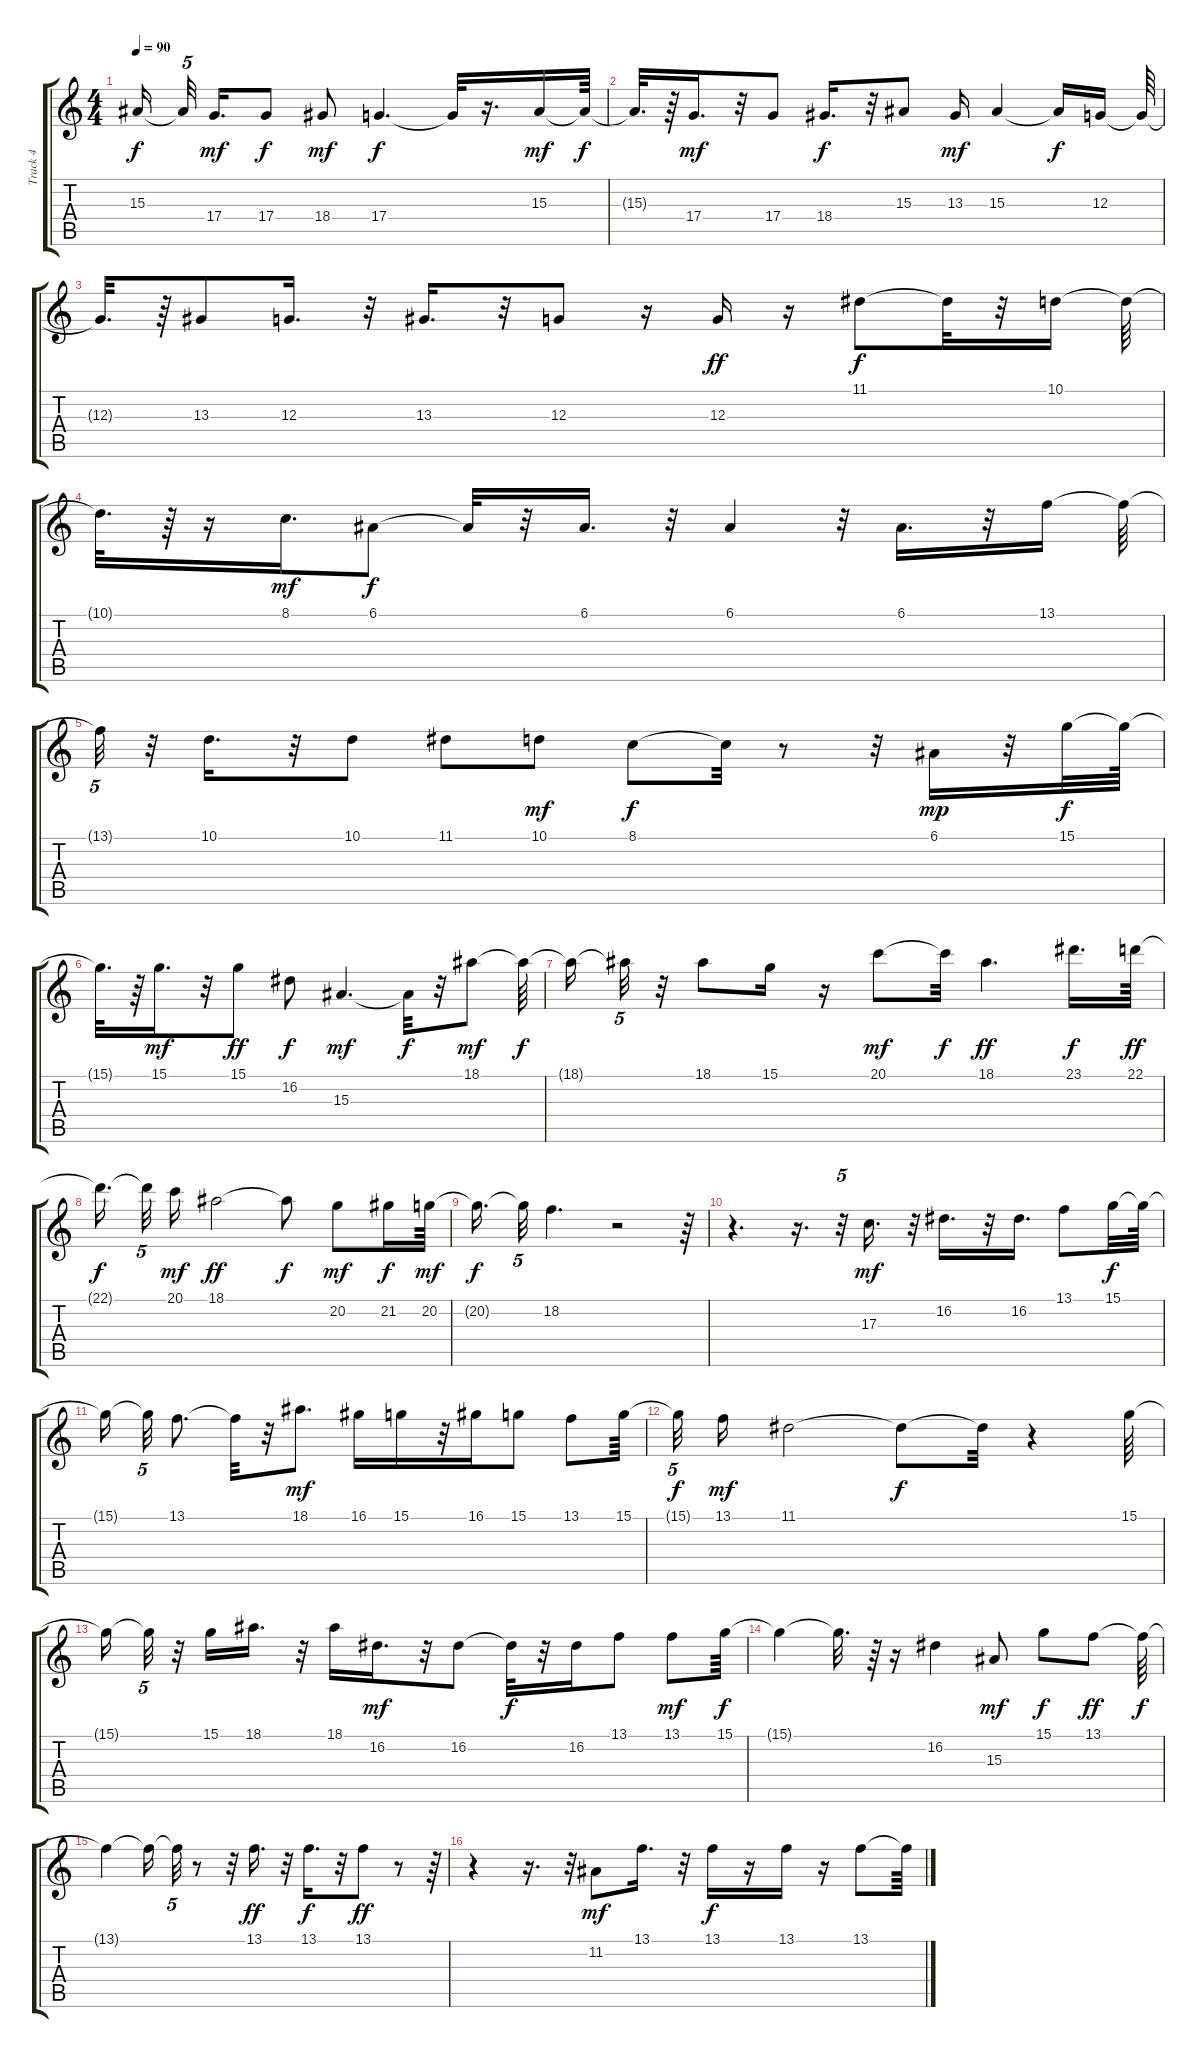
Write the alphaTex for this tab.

\track ("Track 4" "Track 4") {instrument synthvoice}
\staff {score tabs}
\tuning (E4 B3 G3 D3 A2 E2) {hide}
\ts (4 4)
\tempo 90
\clef g2
\ks c
15.3{t}.16{dy f} 15.3{t}.32{tu (5 4)} 17.4.16{d dy mf} 17.4.8{dy f} 18.4.8{dy mf} 17.4.4{d dy f} 17.4{t}.32 r.16{d} 15.3.16{dy mf} 15.3{t}.64{dy f} |
15.3{t}.32{d} r.64 17.4.16{d dy mf} r.32 17.4.8 18.4.16{d dy f} r.32 15.3.8 13.3.16{dy mf} 15.3.4 15.3{t}.16{dy f} 12.3.16 12.3{t}.64 |
12.3{t}.32{d} r.64 13.3.8 12.3.16{d} r.32 13.3.16{d} r.32 12.3.8 r.16 12.3.16{dy ff} r.16 11.1.8{dy f} 11.1{t}.32 r.32 10.1.16 10.1{t}.64 |
10.1{t}.32{d} r.64 r.16 8.1.16{d dy mf} 6.1.8{dy f} 6.1{t}.32 r.32 6.1.16{d} r.32 6.1.4 r.32 6.1.16{d} r.32 13.1.16 13.1{t}.64 |
13.1{t}.32{tu (5 4)} r.32 10.1.16{d} r.32 10.1.8 11.1.8 10.1.8{dy mf} 8.1.8{dy f} 8.1{t}.32 r.8 r.32 6.1.16{dy mp} r.32 15.1.32{dy f} 15.1{t}.64 |
15.1{t}.32{d} r.64 15.1.16{d dy mf} r.32 15.1.8{dy ff} 16.2.8{dy f} 15.3.4{d dy mf} 15.3{t}.32{dy f} r.32 18.1.8{dy mf} 18.1{t}.64{dy f} |
18.1{t}.16 18.1{t}.32{tu (5 4)} r.32 18.1.8 15.1.16 r.16 20.1.8{dy mf} 20.1{t}.32{dy f} 18.1.4{d dy ff} 23.1.16{d dy f} 22.1.64{dy ff} |
22.1{t}.16{d dy f} 22.1{t}.32{tu (5 4)} 20.1.16{dy mf} 18.1.2{dy ff} 18.1{t}.8{dy f} 20.2.8{dy mf} 21.2.16{dy f} 20.2.64{dy mf} |
20.2{t}.16{d dy f} 20.2{t}.32{tu (5 4)} 18.2.4{d} r.2 r.64 |
r.4{d} r.16{d} r.32{tu (5 4)} 17.3.16{d dy mf} r.32 16.2.16{d} r.32 16.2.16{d} 13.1.8 15.1.32{dy f} 15.1{t}.64 |
15.1{t}.16 15.1{t}.32{tu (5 4)} 13.1.8{d} 13.1{t}.32 r.32 18.1.8{d dy mf} 16.1.16 15.1.16 r.32 16.1.16 15.1.8 13.1.8 15.1.64 |
15.1{t}.32{tu (5 4) dy f} 13.1.16{dy mf} 11.1.2 11.1{t}.8{dy f} 11.1{t}.32 r.4 15.1.64 |
15.1{t}.16 15.1{t}.32{tu (5 4)} r.32 15.1.16 18.1.16{d} r.32 18.1.16 16.2.16{d dy mf} r.32 16.2.8 16.2{t}.32{dy f} r.32 16.2.16 13.1.8 13.1.8{dy mf} 15.1.64{dy f} |
15.1{t}.4 15.1{t}.32{d} r.64 r.16 16.2.4 15.3.8{dy mf} 15.1.8{dy f} 13.1.8{dy ff} 13.1{t}.64{dy f} |
13.1{t}.4 13.1{t}.16 13.1{t}.32{tu (5 4)} r.8 r.32 13.1.16{d dy ff} r.32 13.1.16{d dy f} r.32 13.1.8{dy ff} r.8 r.64 |
r.4 r.16{d} r.32{tu (5 4)} 11.2.8{dy mf} 13.1.16{d} r.32 13.1.16{dy f} r.16 13.1.16 r.16 13.1.8 13.1{t}.64
